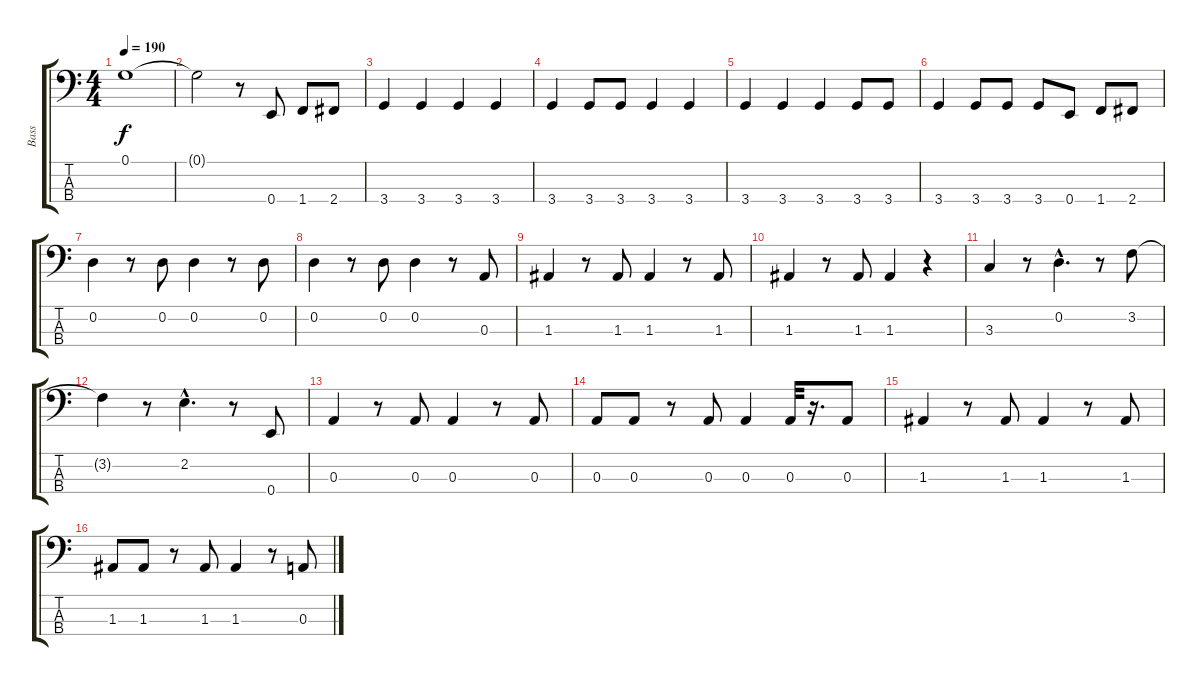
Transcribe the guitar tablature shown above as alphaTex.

\track ("Bass" "Bass") {instrument electricbassfinger}
\staff {score tabs}
\tuning (G2 D2 A1 E1) {hide}
\ts (4 4)
\tempo 190
\clef f4
\ks c
0.1.1{dy f} |
0.1{t}.2 r.8 0.4.8 1.4.8 2.4.8 |
3.4.4 3.4.4 3.4.4 3.4.4 |
3.4.4 3.4.8 3.4.8 3.4.4 3.4.4 |
3.4.4 3.4.4 3.4.4 3.4.8 3.4.8 |
3.4.4 3.4.8 3.4.8 3.4.8 0.4.8 1.4.8 2.4.8 |
0.2.4 r.8 0.2.8 0.2.4 r.8 0.2.8 |
0.2.4 r.8 0.2.8 0.2.4 r.8 0.3.8 |
1.3.4 r.8 1.3.8 1.3.4 r.8 1.3.8 |
1.3.4 r.8 1.3.8 1.3.4 r.4 |
3.3.4 r.8 0.2{hac}.4{d} r.8 3.2.8 |
3.2{t}.4 r.8 2.2{hac}.4{d} r.8 0.4.8 |
0.3.4 r.8 0.3.8 0.3.4 r.8 0.3.8 |
0.3.8 0.3.8 r.8 0.3.8 0.3.4 0.3.32 r.16{d} 0.3.8 |
1.3.4 r.8 1.3.8 1.3.4 r.8 1.3.8 |
1.3.8 1.3.8 r.8 1.3.8 1.3.4 r.8 0.3.8
